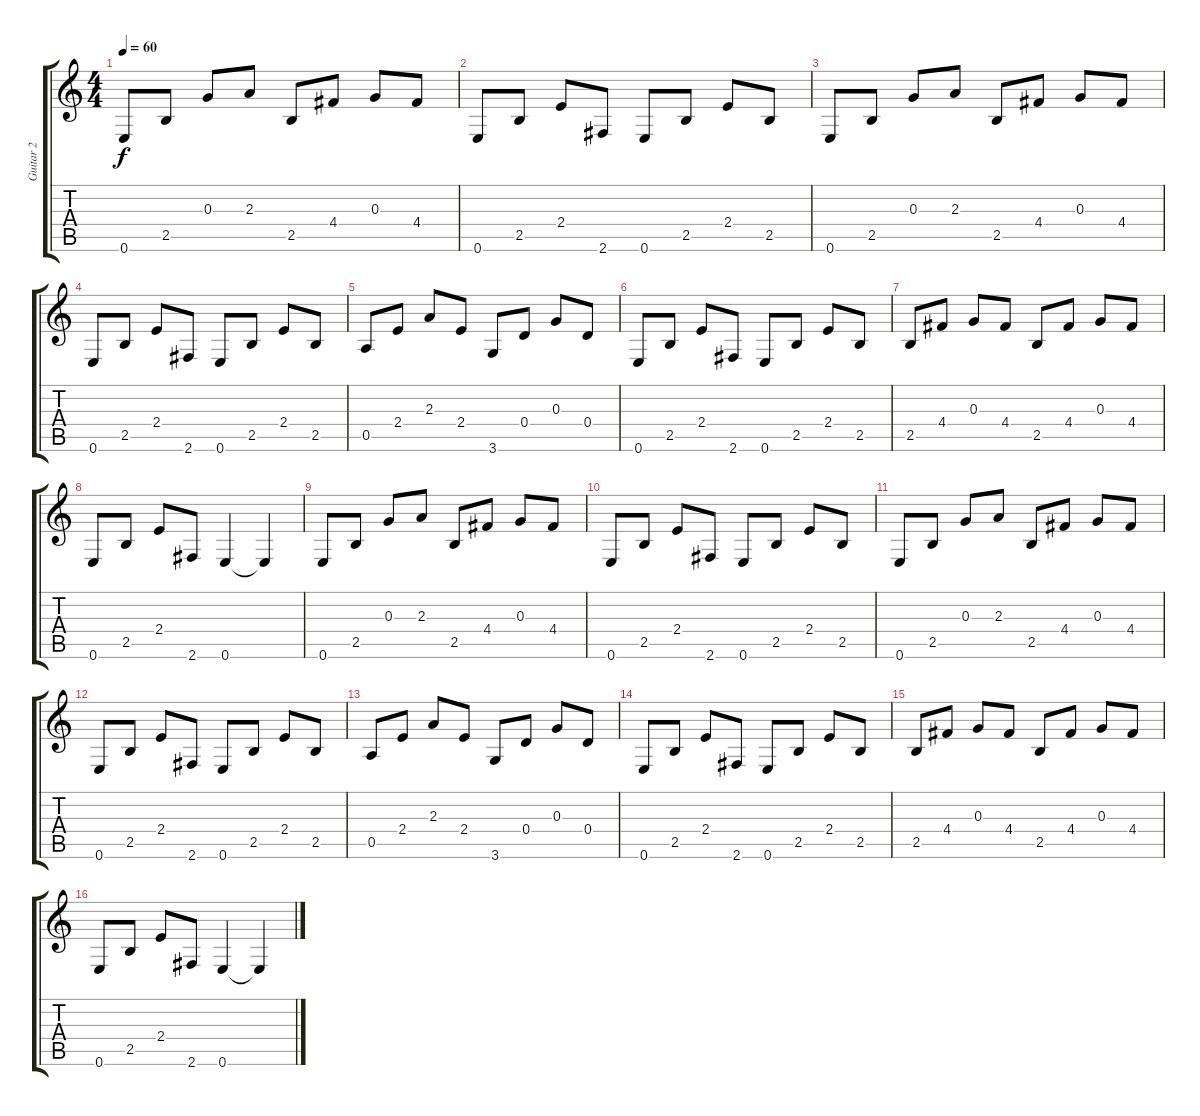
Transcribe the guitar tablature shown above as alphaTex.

\track ("Guitar 2" "Guitar 2") {instrument acousticguitarsteel}
\staff {score tabs}
\tuning (E4 B3 G3 D3 A2 E2) {hide}
\ts (4 4)
\tempo 60
\clef g2
\ks c
0.6.8{dy f} 2.5.8 0.3.8 2.3.8 2.5.8 4.4.8 0.3.8 4.4.8 |
0.6.8 2.5.8 2.4.8 2.6.8 0.6.8 2.5.8 2.4.8 2.5.8 |
0.6.8 2.5.8 0.3.8 2.3.8 2.5.8 4.4.8 0.3.8 4.4.8 |
0.6.8 2.5.8 2.4.8 2.6.8 0.6.8 2.5.8 2.4.8 2.5.8 |
0.5.8 2.4.8 2.3.8 2.4.8 3.6.8 0.4.8 0.3.8 0.4.8 |
0.6.8 2.5.8 2.4.8 2.6.8 0.6.8 2.5.8 2.4.8 2.5.8 |
2.5.8 4.4.8 0.3.8 4.4.8 2.5.8 4.4.8 0.3.8 4.4.8 |
0.6.8 2.5.8 2.4.8 2.6.8 0.6.4 0.6{t}.4 |
0.6.8 2.5.8 0.3.8 2.3.8 2.5.8 4.4.8 0.3.8 4.4.8 |
0.6.8 2.5.8 2.4.8 2.6.8 0.6.8 2.5.8 2.4.8 2.5.8 |
0.6.8 2.5.8 0.3.8 2.3.8 2.5.8 4.4.8 0.3.8 4.4.8 |
0.6.8 2.5.8 2.4.8 2.6.8 0.6.8 2.5.8 2.4.8 2.5.8 |
0.5.8 2.4.8 2.3.8 2.4.8 3.6.8 0.4.8 0.3.8 0.4.8 |
0.6.8 2.5.8 2.4.8 2.6.8 0.6.8 2.5.8 2.4.8 2.5.8 |
2.5.8 4.4.8 0.3.8 4.4.8 2.5.8 4.4.8 0.3.8 4.4.8 |
0.6.8 2.5.8 2.4.8 2.6.8 0.6.4 0.6{t}.4
